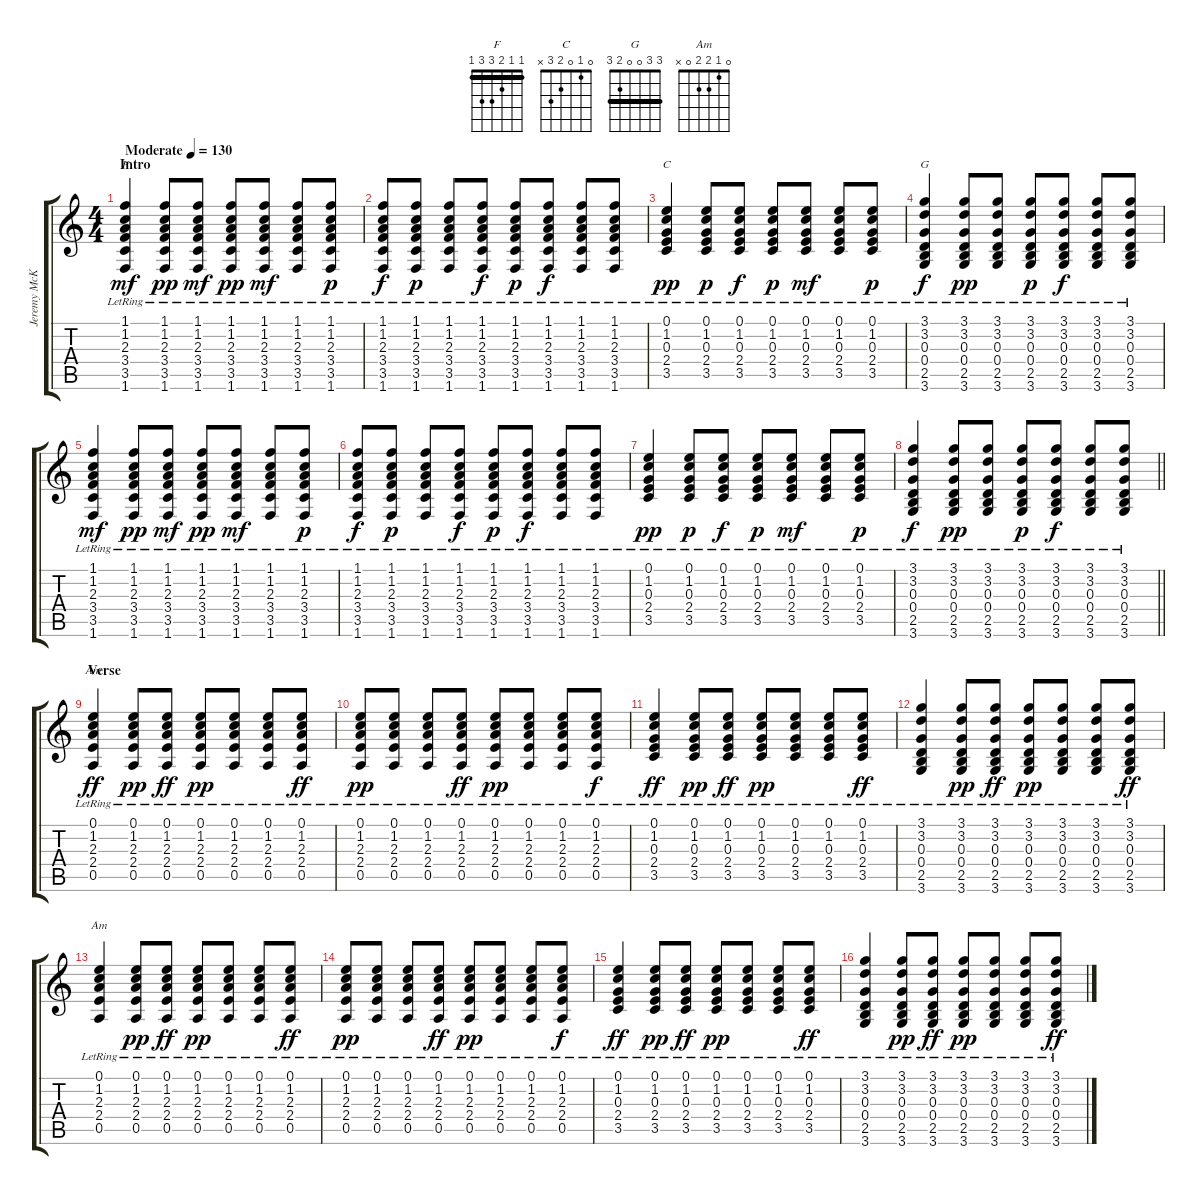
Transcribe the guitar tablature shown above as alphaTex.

\track ("Jeremy McKinnon" "Jeremy McK") {instrument acousticguitarsteel}
\staff {score tabs}
\tuning (E4 B3 G3 D3 A2 E2) {hide}
\chord ("F" 1 1 2 3 3 1) {barre 1}
\chord ("C" 0 1 0 2 3 x)
\chord ("G" 3 3 0 0 2 3) {barre 3}
\chord ("Am" 0 1 2 2 0 0)
\chord ("Am" 0 1 2 2 0 x)
\ts (4 4)
\section ("" "Intro")
\tempo (130 "Moderate")
\clef g2
\ks c
(1.1{lr} 1.2{lr} 2.3{lr} 3.4{lr} 3.5{lr} 1.6{lr}).4{ch "F" dy mf instrument acousticguitarsteel} (1.1{lr} 1.2{lr} 2.3{lr} 3.4{lr} 3.5{lr} 1.6{lr}).8{dy pp} (1.1{lr} 1.2{lr} 2.3{lr} 3.4{lr} 3.5{lr} 1.6{lr}).8{dy mf} (1.1{lr} 1.2{lr} 2.3{lr} 3.4{lr} 3.5{lr} 1.6{lr}).8{dy pp} (1.1{lr} 1.2{lr} 2.3{lr} 3.4{lr} 3.5{lr} 1.6{lr}).8{dy mf} (1.1{lr} 1.2{lr} 2.3{lr} 3.4{lr} 3.5{lr} 1.6{lr}).8 (1.1{lr} 1.2{lr} 2.3{lr} 3.4{lr} 3.5{lr} 1.6{lr}).8{dy p} |
(1.1{lr} 1.2{lr} 2.3{lr} 3.4{lr} 3.5{lr} 1.6{lr}).8{dy f} (1.1{lr} 1.2{lr} 2.3{lr} 3.4{lr} 3.5{lr} 1.6{lr}).8{dy p} (1.1{lr} 1.2{lr} 2.3{lr} 3.4{lr} 3.5{lr} 1.6{lr}).8 (1.1{lr} 1.2{lr} 2.3{lr} 3.4{lr} 3.5{lr} 1.6{lr}).8{dy f} (1.1{lr} 1.2{lr} 2.3{lr} 3.4{lr} 3.5{lr} 1.6{lr}).8{dy p} (1.1{lr} 1.2{lr} 2.3{lr} 3.4{lr} 3.5{lr} 1.6{lr}).8{dy f} (1.1{lr} 1.2{lr} 2.3{lr} 3.4{lr} 3.5{lr} 1.6{lr}).8 (1.1{lr} 1.2{lr} 2.3{lr} 3.4{lr} 3.5{lr} 1.6{lr}).8 |
(0.1{lr} 1.2{lr} 0.3{lr} 2.4{lr} 3.5{lr}).4{ch "C" dy pp} (0.1{lr} 1.2{lr} 0.3{lr} 2.4{lr} 3.5{lr}).8{dy p} (0.1{lr} 1.2{lr} 0.3{lr} 2.4{lr} 3.5{lr}).8{dy f} (0.1{lr} 1.2{lr} 0.3{lr} 2.4{lr} 3.5{lr}).8{dy p} (0.1{lr} 1.2{lr} 0.3{lr} 2.4{lr} 3.5{lr}).8{dy mf} (0.1{lr} 1.2{lr} 0.3{lr} 2.4{lr} 3.5{lr}).8 (0.1{lr} 1.2{lr} 0.3{lr} 2.4{lr} 3.5{lr}).8{dy p} |
(3.1{lr} 3.2{lr} 0.3{lr} 0.4{lr} 2.5{lr} 3.6{lr}).4{ch "G" dy f} (3.1{lr} 3.2{lr} 0.3{lr} 0.4{lr} 2.5{lr} 3.6{lr}).8{dy pp} (3.1{lr} 3.2{lr} 0.3{lr} 0.4{lr} 2.5{lr} 3.6{lr}).8 (3.1{lr} 3.2{lr} 0.3{lr} 0.4{lr} 2.5{lr} 3.6{lr}).8{dy p} (3.1{lr} 3.2{lr} 0.3{lr} 0.4{lr} 2.5{lr} 3.6{lr}).8{dy f} (3.1{lr} 3.2{lr} 0.3{lr} 0.4{lr} 2.5{lr} 3.6{lr}).8 (3.1{lr} 3.2{lr} 0.3{lr} 0.4{lr} 2.5{lr} 3.6{lr}).8 |
(1.1{lr} 1.2{lr} 2.3{lr} 3.4{lr} 3.5{lr} 1.6{lr}).4{dy mf} (1.1{lr} 1.2{lr} 2.3{lr} 3.4{lr} 3.5{lr} 1.6{lr}).8{dy pp} (1.1{lr} 1.2{lr} 2.3{lr} 3.4{lr} 3.5{lr} 1.6{lr}).8{dy mf} (1.1{lr} 1.2{lr} 2.3{lr} 3.4{lr} 3.5{lr} 1.6{lr}).8{dy pp} (1.1{lr} 1.2{lr} 2.3{lr} 3.4{lr} 3.5{lr} 1.6{lr}).8{dy mf} (1.1{lr} 1.2{lr} 2.3{lr} 3.4{lr} 3.5{lr} 1.6{lr}).8 (1.1{lr} 1.2{lr} 2.3{lr} 3.4{lr} 3.5{lr} 1.6{lr}).8{dy p} |
(1.1{lr} 1.2{lr} 2.3{lr} 3.4{lr} 3.5{lr} 1.6{lr}).8{dy f} (1.1{lr} 1.2{lr} 2.3{lr} 3.4{lr} 3.5{lr} 1.6{lr}).8{dy p} (1.1{lr} 1.2{lr} 2.3{lr} 3.4{lr} 3.5{lr} 1.6{lr}).8 (1.1{lr} 1.2{lr} 2.3{lr} 3.4{lr} 3.5{lr} 1.6{lr}).8{dy f} (1.1{lr} 1.2{lr} 2.3{lr} 3.4{lr} 3.5{lr} 1.6{lr}).8{dy p} (1.1{lr} 1.2{lr} 2.3{lr} 3.4{lr} 3.5{lr} 1.6{lr}).8{dy f} (1.1{lr} 1.2{lr} 2.3{lr} 3.4{lr} 3.5{lr} 1.6{lr}).8 (1.1{lr} 1.2{lr} 2.3{lr} 3.4{lr} 3.5{lr} 1.6{lr}).8 |
(0.1{lr} 1.2{lr} 0.3{lr} 2.4{lr} 3.5{lr}).4{dy pp} (0.1{lr} 1.2{lr} 0.3{lr} 2.4{lr} 3.5{lr}).8{dy p} (0.1{lr} 1.2{lr} 0.3{lr} 2.4{lr} 3.5{lr}).8{dy f} (0.1{lr} 1.2{lr} 0.3{lr} 2.4{lr} 3.5{lr}).8{dy p} (0.1{lr} 1.2{lr} 0.3{lr} 2.4{lr} 3.5{lr}).8{dy mf} (0.1{lr} 1.2{lr} 0.3{lr} 2.4{lr} 3.5{lr}).8 (0.1{lr} 1.2{lr} 0.3{lr} 2.4{lr} 3.5{lr}).8{dy p} |
\barLineRight lightlight
(3.1{lr} 3.2{lr} 0.3{lr} 0.4{lr} 2.5{lr} 3.6{lr}).4{dy f} (3.1{lr} 3.2{lr} 0.3{lr} 0.4{lr} 2.5{lr} 3.6{lr}).8{dy pp} (3.1{lr} 3.2{lr} 0.3{lr} 0.4{lr} 2.5{lr} 3.6{lr}).8 (3.1{lr} 3.2{lr} 0.3{lr} 0.4{lr} 2.5{lr} 3.6{lr}).8{dy p} (3.1{lr} 3.2{lr} 0.3{lr} 0.4{lr} 2.5{lr} 3.6{lr}).8{dy f} (3.1{lr} 3.2{lr} 0.3{lr} 0.4{lr} 2.5{lr} 3.6{lr}).8 (3.1{lr} 3.2{lr} 0.3{lr} 0.4{lr} 2.5{lr} 3.6{lr}).8 |
\section ("" "Verse")
(0.1{lr} 1.2{lr} 2.3{lr} 2.4{lr} 0.5{lr}).4{ch "Am" dy ff} (0.1{lr} 1.2{lr} 2.3{lr} 2.4{lr} 0.5{lr}).8{dy pp} (0.1{lr} 1.2{lr} 2.3{lr} 2.4{lr} 0.5{lr}).8{dy ff} (0.1{lr} 1.2{lr} 2.3{lr} 2.4{lr} 0.5{lr}).8{dy pp} (0.1{lr} 1.2{lr} 2.3{lr} 2.4{lr} 0.5{lr}).8 (0.1{lr} 1.2{lr} 2.3{lr} 2.4{lr} 0.5{lr}).8 (0.1{lr} 1.2{lr} 2.3{lr} 2.4{lr} 0.5{lr}).8{dy ff} |
(0.1{lr} 1.2{lr} 2.3{lr} 2.4{lr} 0.5{lr}).8{dy pp} (0.1{lr} 1.2{lr} 2.3{lr} 2.4{lr} 0.5{lr}).8 (0.1{lr} 1.2{lr} 2.3{lr} 2.4{lr} 0.5{lr}).8 (0.1{lr} 1.2{lr} 2.3{lr} 2.4{lr} 0.5{lr}).8{dy ff} (0.1{lr} 1.2{lr} 2.3{lr} 2.4{lr} 0.5{lr}).8{dy pp} (0.1{lr} 1.2{lr} 2.3{lr} 2.4{lr} 0.5{lr}).8 (0.1{lr} 1.2{lr} 2.3{lr} 2.4{lr} 0.5{lr}).8 (0.1{lr} 1.2{lr} 2.3{lr} 2.4{lr} 0.5{lr}).8{dy f} |
(0.1{lr} 1.2{lr} 0.3{lr} 2.4{lr} 3.5{lr}).4{dy ff} (0.1{lr} 1.2{lr} 0.3{lr} 2.4{lr} 3.5{lr}).8{dy pp} (0.1{lr} 1.2{lr} 0.3{lr} 2.4{lr} 3.5{lr}).8{dy ff} (0.1{lr} 1.2{lr} 0.3{lr} 2.4{lr} 3.5{lr}).8{dy pp} (0.1{lr} 1.2{lr} 0.3{lr} 2.4{lr} 3.5{lr}).8 (0.1{lr} 1.2{lr} 0.3{lr} 2.4{lr} 3.5{lr}).8 (0.1{lr} 1.2{lr} 0.3{lr} 2.4{lr} 3.5{lr}).8{dy ff} |
(3.1{lr} 3.2{lr} 0.3{lr} 0.4{lr} 2.5{lr} 3.6{lr}).4 (3.1{lr} 3.2{lr} 0.3{lr} 0.4{lr} 2.5{lr} 3.6{lr}).8{dy pp} (3.1{lr} 3.2{lr} 0.3{lr} 0.4{lr} 2.5{lr} 3.6{lr}).8{dy ff} (3.1{lr} 3.2{lr} 0.3{lr} 0.4{lr} 2.5{lr} 3.6{lr}).8{dy pp} (3.1{lr} 3.2{lr} 0.3{lr} 0.4{lr} 2.5{lr} 3.6{lr}).8 (3.1{lr} 3.2{lr} 0.3{lr} 0.4{lr} 2.5{lr} 3.6{lr}).8 (3.1{lr} 3.2{lr} 0.3{lr} 0.4{lr} 2.5{lr} 3.6{lr}).8{dy ff} |
(0.1{lr} 1.2{lr} 2.3{lr} 2.4{lr} 0.5{lr}).4{ch "Am"} (0.1{lr} 1.2{lr} 2.3{lr} 2.4{lr} 0.5{lr}).8{dy pp} (0.1{lr} 1.2{lr} 2.3{lr} 2.4{lr} 0.5{lr}).8{dy ff} (0.1{lr} 1.2{lr} 2.3{lr} 2.4{lr} 0.5{lr}).8{dy pp} (0.1{lr} 1.2{lr} 2.3{lr} 2.4{lr} 0.5{lr}).8 (0.1{lr} 1.2{lr} 2.3{lr} 2.4{lr} 0.5{lr}).8 (0.1{lr} 1.2{lr} 2.3{lr} 2.4{lr} 0.5{lr}).8{dy ff} |
(0.1{lr} 1.2{lr} 2.3{lr} 2.4{lr} 0.5{lr}).8{dy pp} (0.1{lr} 1.2{lr} 2.3{lr} 2.4{lr} 0.5{lr}).8 (0.1{lr} 1.2{lr} 2.3{lr} 2.4{lr} 0.5{lr}).8 (0.1{lr} 1.2{lr} 2.3{lr} 2.4{lr} 0.5{lr}).8{dy ff} (0.1{lr} 1.2{lr} 2.3{lr} 2.4{lr} 0.5{lr}).8{dy pp} (0.1{lr} 1.2{lr} 2.3{lr} 2.4{lr} 0.5{lr}).8 (0.1{lr} 1.2{lr} 2.3{lr} 2.4{lr} 0.5{lr}).8 (0.1{lr} 1.2{lr} 2.3{lr} 2.4{lr} 0.5{lr}).8{dy f} |
(0.1{lr} 1.2{lr} 0.3{lr} 2.4{lr} 3.5{lr}).4{dy ff} (0.1{lr} 1.2{lr} 0.3{lr} 2.4{lr} 3.5{lr}).8{dy pp} (0.1{lr} 1.2{lr} 0.3{lr} 2.4{lr} 3.5{lr}).8{dy ff} (0.1{lr} 1.2{lr} 0.3{lr} 2.4{lr} 3.5{lr}).8{dy pp} (0.1{lr} 1.2{lr} 0.3{lr} 2.4{lr} 3.5{lr}).8 (0.1{lr} 1.2{lr} 0.3{lr} 2.4{lr} 3.5{lr}).8 (0.1{lr} 1.2{lr} 0.3{lr} 2.4{lr} 3.5{lr}).8{dy ff} |
(3.1{lr} 3.2{lr} 0.3{lr} 0.4{lr} 2.5{lr} 3.6{lr}).4 (3.1{lr} 3.2{lr} 0.3{lr} 0.4{lr} 2.5{lr} 3.6{lr}).8{dy pp} (3.1{lr} 3.2{lr} 0.3{lr} 0.4{lr} 2.5{lr} 3.6{lr}).8{dy ff} (3.1{lr} 3.2{lr} 0.3{lr} 0.4{lr} 2.5{lr} 3.6{lr}).8{dy pp} (3.1{lr} 3.2{lr} 0.3{lr} 0.4{lr} 2.5{lr} 3.6{lr}).8 (3.1{lr} 3.2{lr} 0.3{lr} 0.4{lr} 2.5{lr} 3.6{lr}).8 (3.1{lr} 3.2{lr} 0.3{lr} 0.4{lr} 2.5{lr} 3.6{lr}).8{dy ff}
